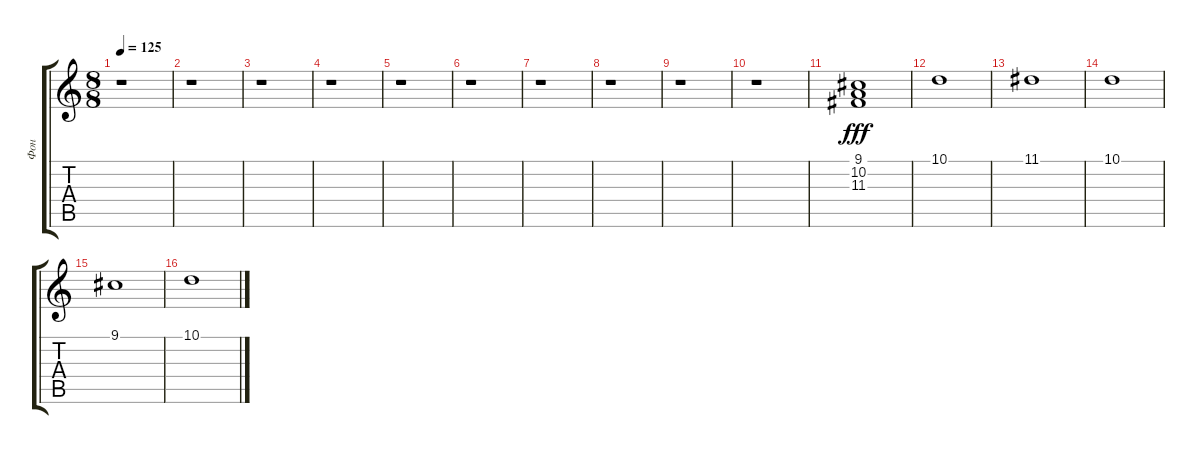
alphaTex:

\track ("Фон" "Фон") {instrument pad2warm}
\staff {score tabs}
\tuning (E4 B3 G3 D3 A2 E2) {hide}
\ts (8 8)
\tempo 125
\clef g2
\ks c
r.1{dy f} |
r.1 |
r.1 |
r.1 |
r.1 |
r.1 |
r.1 |
r.1 |
r.1 |
r.1 |
(9.1 10.2 11.3).1{dy fff} |
10.1.1 |
11.1.1 |
10.1.1 |
9.1.1 |
10.1.1
